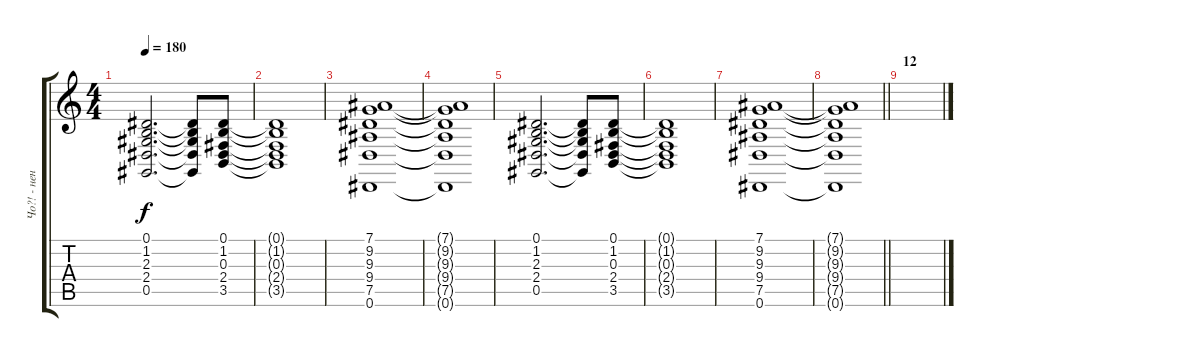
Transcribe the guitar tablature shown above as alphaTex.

\track ("Чо?! - ненужный трек" "Чо?! - нен") {instrument stringensemble1}
\staff {score tabs}
\tuning (Eb4 Bb3 Gb3 Db3 Ab2 Eb2) {hide}
\ts (4 4)
\tempo 180
\clef g2
\ks c
(0.1 1.2 2.3 2.4 0.5).2{d dy f} (0.1{t} 1.2{t} 2.3{t} 2.4{t} 0.5{t}).8 (0.1 1.2 0.3 2.4 3.5).8 |
(0.1{t} 1.2{t} 0.3{t} 2.4{t} 3.5{t}).1 |
(7.1 9.2 9.3 9.4 7.5 0.6).1 |
(7.1{t} 9.2{t} 9.3{t} 9.4{t} 7.5{t} 0.6{t}).1 |
(0.1 1.2 2.3 2.4 0.5).2{d} (0.1{t} 1.2{t} 2.3{t} 2.4{t} 0.5{t}).8 (0.1 1.2 0.3 2.4 3.5).8 |
(0.1{t} 1.2{t} 0.3{t} 2.4{t} 3.5{t}).1 |
(7.1 9.2 9.3 9.4 7.5 0.6).1 |
\barLineRight lightlight
(7.1{t} 9.2{t} 9.3{t} 9.4{t} 7.5{t} 0.6{t}).1 |
\section ("" "12")
